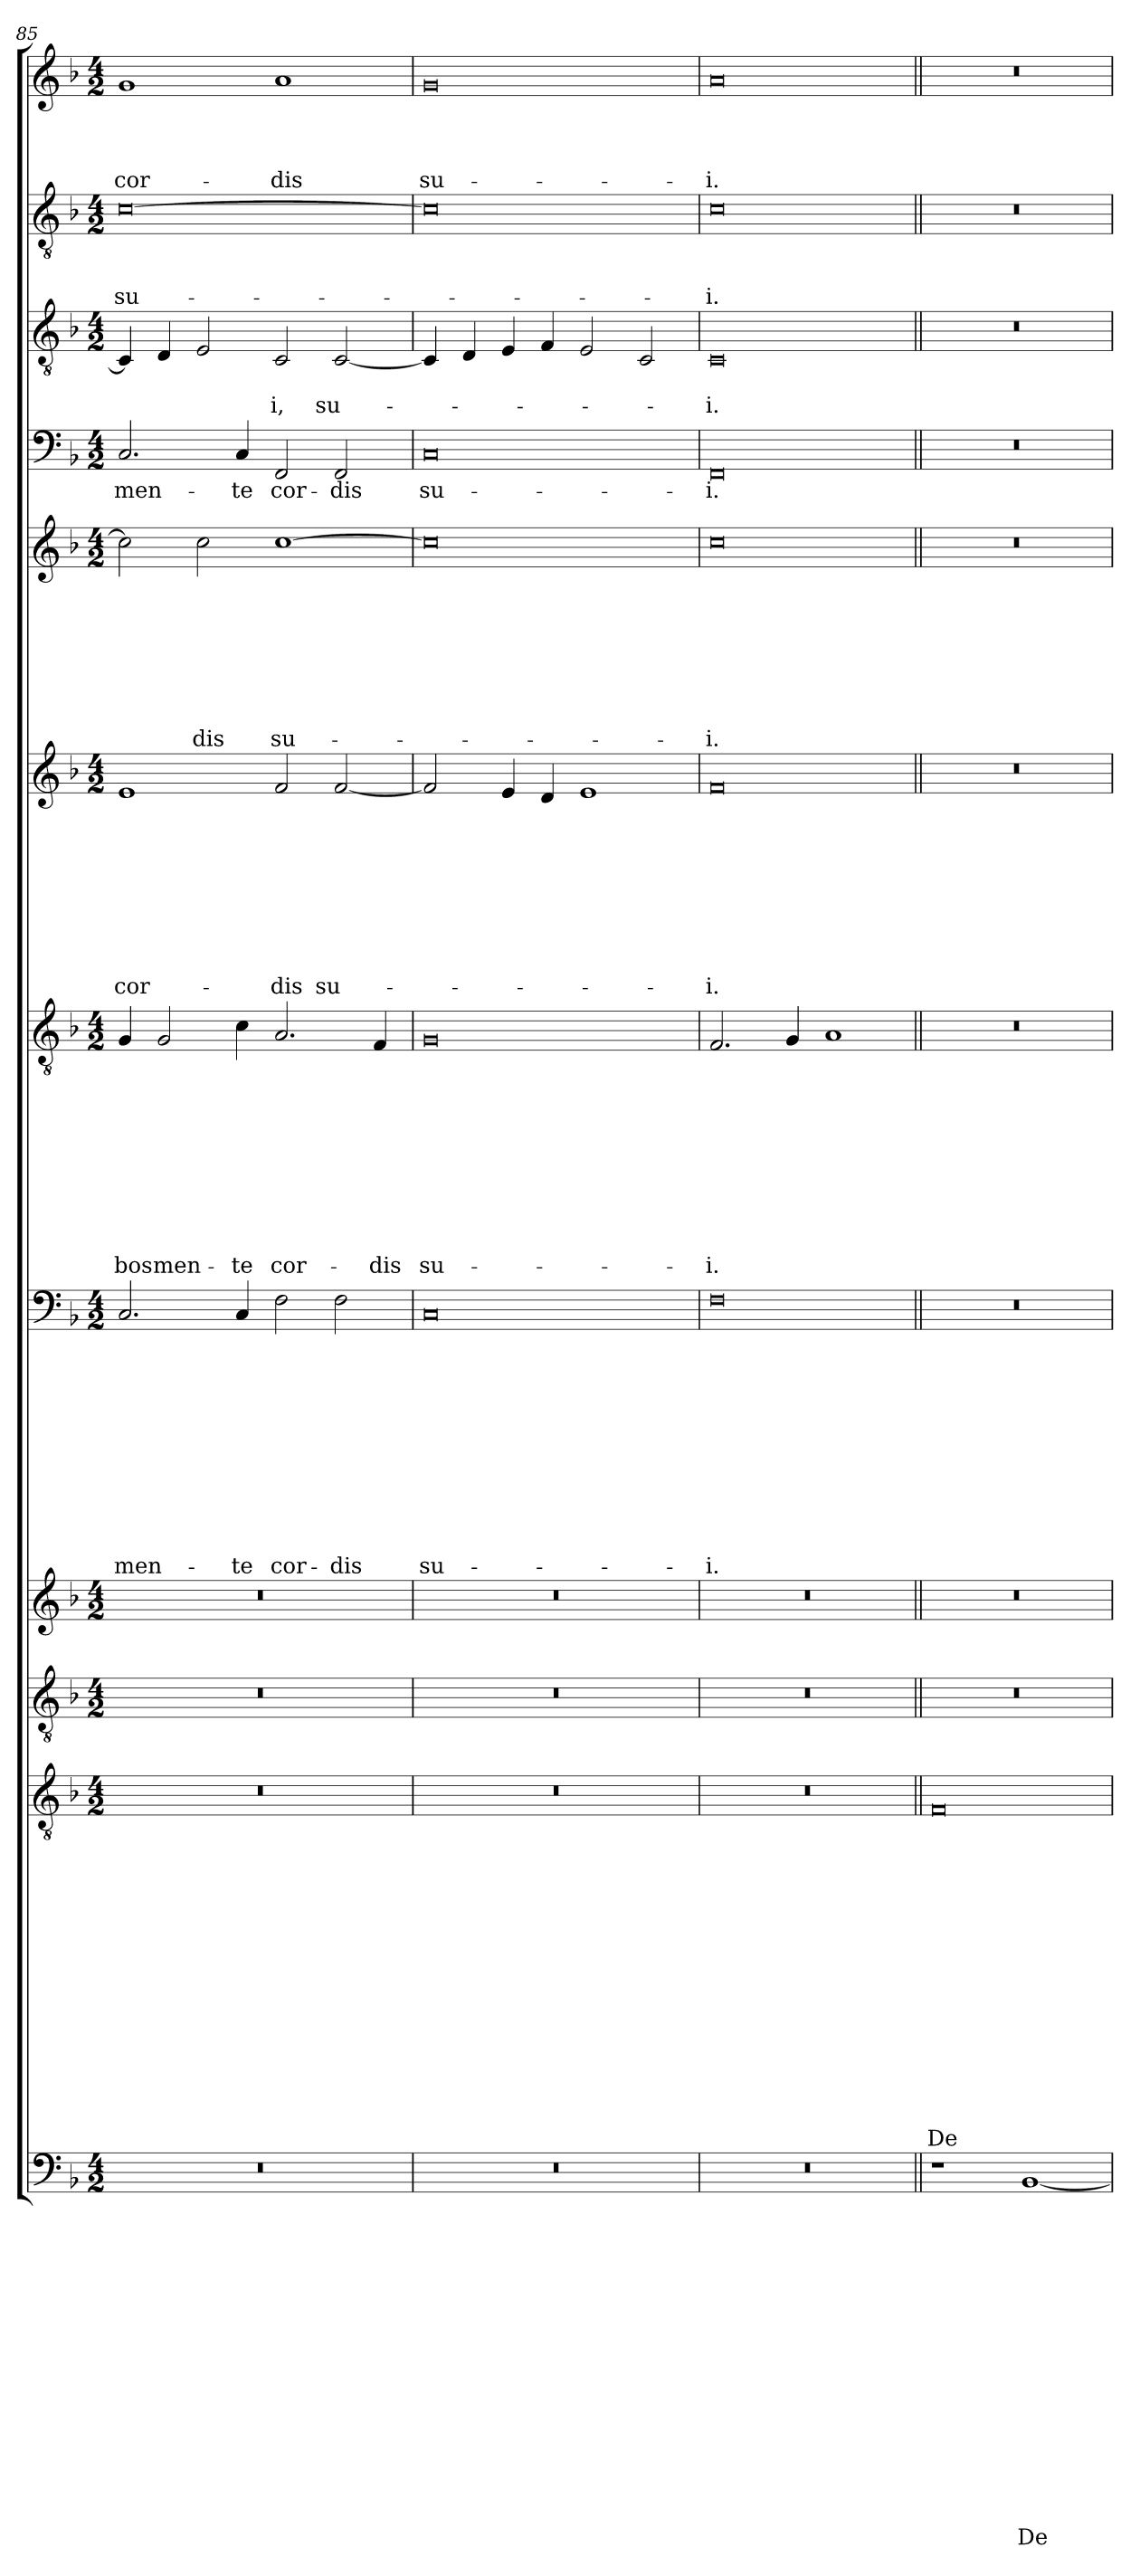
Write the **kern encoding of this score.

**kern	**text	**text	**text	**text	**text	**text	**text	**text	**text	**text	**text	**text	**text	**text	**text	**text	**kern	**text	**text	**text	**text	**text	**text	**text	**text	**text	**text	**text	**text	**text	**text	**text	**kern	**kern	**kern	**text	**text	**text	**text	**text	**text	**text	**text	**text	**text	**text	**kern	**text	**text	**text	**text	**text	**text	**text	**text	**text	**text	**kern	**text	**text	**text	**text	**text	**text	**text	**text	**text	**kern	**text	**text	**text	**text	**text	**text	**text	**text	**kern	**text	**kern	**text	**text	**kern	**text	**text	**text	**kern	**text	**text	**text	**text
*part12	*part12	*part12	*part12	*part12	*part12	*part12	*part12	*part12	*part12	*part12	*part12	*part12	*part12	*part12	*part12	*part12	*part11	*part11	*part11	*part11	*part11	*part11	*part11	*part11	*part11	*part11	*part11	*part11	*part11	*part11	*part11	*part11	*part10	*part9	*part8	*part8	*part8	*part8	*part8	*part8	*part8	*part8	*part8	*part8	*part8	*part8	*part7	*part7	*part7	*part7	*part7	*part7	*part7	*part7	*part7	*part7	*part7	*part6	*part6	*part6	*part6	*part6	*part6	*part6	*part6	*part6	*part6	*part5	*part5	*part5	*part5	*part5	*part5	*part5	*part5	*part5	*part4	*part4	*part3	*part3	*part3	*part2	*part2	*part2	*part2	*part1	*part1	*part1	*part1	*part1
*staff12	*staff12	*staff12	*staff12	*staff12	*staff12	*staff12	*staff12	*staff12	*staff12	*staff12	*staff12	*staff12	*staff12	*staff12	*staff12	*staff12	*staff11	*staff11	*staff11	*staff11	*staff11	*staff11	*staff11	*staff11	*staff11	*staff11	*staff11	*staff11	*staff11	*staff11	*staff11	*staff11	*staff10	*staff9	*staff8	*staff8	*staff8	*staff8	*staff8	*staff8	*staff8	*staff8	*staff8	*staff8	*staff8	*staff8	*staff7	*staff7	*staff7	*staff7	*staff7	*staff7	*staff7	*staff7	*staff7	*staff7	*staff7	*staff6	*staff6	*staff6	*staff6	*staff6	*staff6	*staff6	*staff6	*staff6	*staff6	*staff5	*staff5	*staff5	*staff5	*staff5	*staff5	*staff5	*staff5	*staff5	*staff4	*staff4	*staff3	*staff3	*staff3	*staff2	*staff2	*staff2	*staff2	*staff1	*staff1	*staff1	*staff1	*staff1
*clefF4	*	*	*	*	*	*	*	*	*	*	*	*	*	*	*	*	*clefGv2	*	*	*	*	*	*	*	*	*	*	*	*	*	*	*	*clefGv2	*clefG2	*clefF4	*	*	*	*	*	*	*	*	*	*	*	*clefGv2	*	*	*	*	*	*	*	*	*	*	*clefG2	*	*	*	*	*	*	*	*	*	*clefG2	*	*	*	*	*	*	*	*	*clefF4	*	*clefGv2	*	*	*clefGv2	*	*	*	*clefG2	*	*	*	*
*k[b-]	*	*	*	*	*	*	*	*	*	*	*	*	*	*	*	*	*k[b-]	*	*	*	*	*	*	*	*	*	*	*	*	*	*	*	*k[b-]	*k[b-]	*k[b-]	*	*	*	*	*	*	*	*	*	*	*	*k[b-]	*	*	*	*	*	*	*	*	*	*	*k[b-]	*	*	*	*	*	*	*	*	*	*k[b-]	*	*	*	*	*	*	*	*	*k[b-]	*	*k[b-]	*	*	*k[b-]	*	*	*	*k[b-]	*	*	*	*
*F:	*	*	*	*	*	*	*	*	*	*	*	*	*	*	*	*	*F:	*	*	*	*	*	*	*	*	*	*	*	*	*	*	*	*F:	*F:	*F:	*	*	*	*	*	*	*	*	*	*	*	*F:	*	*	*	*	*	*	*	*	*	*	*F:	*	*	*	*	*	*	*	*	*	*F:	*	*	*	*	*	*	*	*	*F:	*	*F:	*	*	*F:	*	*	*	*F:	*	*	*	*
*M4/2	*	*	*	*	*	*	*	*	*	*	*	*	*	*	*	*	*M4/2	*	*	*	*	*	*	*	*	*	*	*	*	*	*	*	*M4/2	*M4/2	*M4/2	*	*	*	*	*	*	*	*	*	*	*	*M4/2	*	*	*	*	*	*	*	*	*	*	*M4/2	*	*	*	*	*	*	*	*	*	*M4/2	*	*	*	*	*	*	*	*	*M4/2	*	*M4/2	*	*	*M4/2	*	*	*	*M4/2	*	*	*	*
=85	=85	=85	=85	=85	=85	=85	=85	=85	=85	=85	=85	=85	=85	=85	=85	=85	=85	=85	=85	=85	=85	=85	=85	=85	=85	=85	=85	=85	=85	=85	=85	=85	=85	=85	=85	=85	=85	=85	=85	=85	=85	=85	=85	=85	=85	=85	=85	=85	=85	=85	=85	=85	=85	=85	=85	=85	=85	=85	=85	=85	=85	=85	=85	=85	=85	=85	=85	=85	=85	=85	=85	=85	=85	=85	=85	=85	=85	=85	=85	=85	=85	=85	=85	=85	=85	=85	=85	=85	=85	=85
!	!	!	!	!	!	!	!	!	!	!	!	!	!	!	!	!	!	!	!	!	!	!	!	!	!	!	!	!	!	!	!	!	!	!	!	!	!	!	!	!	!	!	!	!	!	!LO:LY:b	!	!	!	!	!	!	!	!	!	!	!LO:LY:b	!	!	!	!	!	!	!	!	!	!LO:LY:b	!	!	!	!	!	!	!	!	!	!	!LO:LY:b	!	!	!	!	!	!	!LO:LY:b	!	!	!	!	!LO:LY:b
0r	.	.	.	.	.	.	.	.	.	.	.	.	.	.	.	.	0r	.	.	.	.	.	.	.	.	.	.	.	.	.	.	.	0r	0r	2.C/	.	.	.	.	.	.	.	.	.	.	men-	4G/	.	.	.	.	.	.	.	.	.	-bos	1e	.	.	.	.	.	.	.	.	cor-	2cc\]	.	.	.	.	.	.	.	.	2.C/	men-	4C/]	.	.	[0c	.	.	su-	1g	.	.	.	cor-
!	!	!	!	!	!	!	!	!	!	!	!	!	!	!	!	!	!	!	!	!	!	!	!	!	!	!	!	!	!	!	!	!	!	!	!	!	!	!	!	!	!	!	!	!	!	!	!	!	!	!	!	!	!	!	!	!	!LO:LY:b	!	!	!	!	!	!	!	!	!	!	!	!	!	!	!	!	!	!	!	!	!	!	!	!	!	!	!	!	!	!	!	!	!
.	.	.	.	.	.	.	.	.	.	.	.	.	.	.	.	.	.	.	.	.	.	.	.	.	.	.	.	.	.	.	.	.	.	.	.	.	.	.	.	.	.	.	.	.	.	.	2G/	.	.	.	.	.	.	.	.	.	men-	.	.	.	.	.	.	.	.	.	.	.	.	.	.	.	.	.	.	.	.	.	4D/	.	.	.	.	.	.	.	.	.	.	.
!	!	!	!	!	!	!	!	!	!	!	!	!	!	!	!	!	!	!	!	!	!	!	!	!	!	!	!	!	!	!	!	!	!	!	!	!	!	!	!	!	!	!	!	!	!	!	!	!	!	!	!	!	!	!	!	!	!	!	!	!	!	!	!	!	!	!	!	!	!	!	!	!	!	!	!	!LO:LY:b	!	!	!	!	!	!	!	!	!	!	!	!	!	!
.	.	.	.	.	.	.	.	.	.	.	.	.	.	.	.	.	.	.	.	.	.	.	.	.	.	.	.	.	.	.	.	.	.	.	.	.	.	.	.	.	.	.	.	.	.	.	.	.	.	.	.	.	.	.	.	.	.	.	.	.	.	.	.	.	.	.	.	2cc\	.	.	.	.	.	.	.	-dis	.	.	2E/	.	.	.	.	.	.	.	.	.	.	.
!	!	!	!	!	!	!	!	!	!	!	!	!	!	!	!	!	!	!	!	!	!	!	!	!	!	!	!	!	!	!	!	!	!	!	!	!	!	!	!	!	!	!	!	!	!	!LO:LY:b	!	!	!	!	!	!	!	!	!	!	!LO:LY:b	!	!	!	!	!	!	!	!	!	!	!	!	!	!	!	!	!	!	!	!	!LO:LY:b	!	!	!	!	!	!	!	!	!	!	!	!
.	.	.	.	.	.	.	.	.	.	.	.	.	.	.	.	.	.	.	.	.	.	.	.	.	.	.	.	.	.	.	.	.	.	.	4C/	.	.	.	.	.	.	.	.	.	.	-te	4c\	.	.	.	.	.	.	.	.	.	-te	.	.	.	.	.	.	.	.	.	.	.	.	.	.	.	.	.	.	.	4C/	-te	.	.	.	.	.	.	.	.	.	.	.	.
!	!	!	!	!	!	!	!	!	!	!	!	!	!	!	!	!	!	!	!	!	!	!	!	!	!	!	!	!	!	!	!	!	!	!	!	!	!	!	!	!	!	!	!	!	!	!LO:LY:b	!	!	!	!	!	!	!	!	!	!	!LO:LY:b	!	!	!	!	!	!	!	!	!	!LO:LY:b	!	!	!	!	!	!	!	!	!LO:LY:b	!	!LO:LY:b	!	!	!LO:LY:b	!	!	!	!	!	!	!	!	!LO:LY:b
.	.	.	.	.	.	.	.	.	.	.	.	.	.	.	.	.	.	.	.	.	.	.	.	.	.	.	.	.	.	.	.	.	.	.	2F\	.	.	.	.	.	.	.	.	.	.	cor-	2.A/	.	.	.	.	.	.	.	.	.	cor-	2f/	.	.	.	.	.	.	.	.	-dis	[1cc	.	.	.	.	.	.	.	su-	2FF/	cor-	2C/	.	-i,	.	.	.	.	1a	.	.	.	-dis
!	!	!	!	!	!	!	!	!	!	!	!	!	!	!	!	!	!	!	!	!	!	!	!	!	!	!	!	!	!	!	!	!	!	!	!	!	!	!	!	!	!	!	!	!	!	!LO:LY:b	!	!	!	!	!	!	!	!	!	!	!	!	!	!	!	!	!	!	!	!	!LO:LY:b	!	!	!	!	!	!	!	!	!	!	!LO:LY:b	!	!	!LO:LY:b	!	!	!	!	!	!	!	!	!
.	.	.	.	.	.	.	.	.	.	.	.	.	.	.	.	.	.	.	.	.	.	.	.	.	.	.	.	.	.	.	.	.	.	.	2F\	.	.	.	.	.	.	.	.	.	.	-dis	.	.	.	.	.	.	.	.	.	.	.	[2f/	.	.	.	.	.	.	.	.	su-	.	.	.	.	.	.	.	.	.	2FF/	-dis	[2C/	.	su-	.	.	.	.	.	.	.	.	.
!	!	!	!	!	!	!	!	!	!	!	!	!	!	!	!	!	!	!	!	!	!	!	!	!	!	!	!	!	!	!	!	!	!	!	!	!	!	!	!	!	!	!	!	!	!	!	!	!	!	!	!	!	!	!	!	!	!LO:LY:b	!	!	!	!	!	!	!	!	!	!	!	!	!	!	!	!	!	!	!	!	!	!	!	!	!	!	!	!	!	!	!	!	!
.	.	.	.	.	.	.	.	.	.	.	.	.	.	.	.	.	.	.	.	.	.	.	.	.	.	.	.	.	.	.	.	.	.	.	.	.	.	.	.	.	.	.	.	.	.	.	4F/	.	.	.	.	.	.	.	.	.	-dis	.	.	.	.	.	.	.	.	.	.	.	.	.	.	.	.	.	.	.	.	.	.	.	.	.	.	.	.	.	.	.	.	.
=86	=86	=86	=86	=86	=86	=86	=86	=86	=86	=86	=86	=86	=86	=86	=86	=86	=86	=86	=86	=86	=86	=86	=86	=86	=86	=86	=86	=86	=86	=86	=86	=86	=86	=86	=86	=86	=86	=86	=86	=86	=86	=86	=86	=86	=86	=86	=86	=86	=86	=86	=86	=86	=86	=86	=86	=86	=86	=86	=86	=86	=86	=86	=86	=86	=86	=86	=86	=86	=86	=86	=86	=86	=86	=86	=86	=86	=86	=86	=86	=86	=86	=86	=86	=86	=86	=86	=86	=86	=86	=86
!	!	!	!	!	!	!	!	!	!	!	!	!	!	!	!	!	!	!	!	!	!	!	!	!	!	!	!	!	!	!	!	!	!	!	!	!	!	!	!	!	!	!	!	!	!	!LO:LY:b	!	!	!	!	!	!	!	!	!	!	!LO:LY:b	!	!	!	!	!	!	!	!	!	!	!	!	!	!	!	!	!	!	!	!	!LO:LY:b	!	!	!	!	!	!	!	!	!	!	!	!LO:LY:b
0r	.	.	.	.	.	.	.	.	.	.	.	.	.	.	.	.	0r	.	.	.	.	.	.	.	.	.	.	.	.	.	.	.	0r	0r	0C	.	.	.	.	.	.	.	.	.	.	su-	0G	.	.	.	.	.	.	.	.	.	su-	2f/]	.	.	.	.	.	.	.	.	.	0cc]	.	.	.	.	.	.	.	.	0C	su-	4C/]	.	.	0c]	.	.	.	0g	.	.	.	su-
.	.	.	.	.	.	.	.	.	.	.	.	.	.	.	.	.	.	.	.	.	.	.	.	.	.	.	.	.	.	.	.	.	.	.	.	.	.	.	.	.	.	.	.	.	.	.	.	.	.	.	.	.	.	.	.	.	.	.	.	.	.	.	.	.	.	.	.	.	.	.	.	.	.	.	.	.	.	.	4D/	.	.	.	.	.	.	.	.	.	.	.
.	.	.	.	.	.	.	.	.	.	.	.	.	.	.	.	.	.	.	.	.	.	.	.	.	.	.	.	.	.	.	.	.	.	.	.	.	.	.	.	.	.	.	.	.	.	.	.	.	.	.	.	.	.	.	.	.	.	4e/	.	.	.	.	.	.	.	.	.	.	.	.	.	.	.	.	.	.	.	.	4E/	.	.	.	.	.	.	.	.	.	.	.
.	.	.	.	.	.	.	.	.	.	.	.	.	.	.	.	.	.	.	.	.	.	.	.	.	.	.	.	.	.	.	.	.	.	.	.	.	.	.	.	.	.	.	.	.	.	.	.	.	.	.	.	.	.	.	.	.	.	4d/	.	.	.	.	.	.	.	.	.	.	.	.	.	.	.	.	.	.	.	.	4F/	.	.	.	.	.	.	.	.	.	.	.
.	.	.	.	.	.	.	.	.	.	.	.	.	.	.	.	.	.	.	.	.	.	.	.	.	.	.	.	.	.	.	.	.	.	.	.	.	.	.	.	.	.	.	.	.	.	.	.	.	.	.	.	.	.	.	.	.	.	1e	.	.	.	.	.	.	.	.	.	.	.	.	.	.	.	.	.	.	.	.	2E/	.	.	.	.	.	.	.	.	.	.	.
.	.	.	.	.	.	.	.	.	.	.	.	.	.	.	.	.	.	.	.	.	.	.	.	.	.	.	.	.	.	.	.	.	.	.	.	.	.	.	.	.	.	.	.	.	.	.	.	.	.	.	.	.	.	.	.	.	.	.	.	.	.	.	.	.	.	.	.	.	.	.	.	.	.	.	.	.	.	.	2C/	.	.	.	.	.	.	.	.	.	.	.
=87	=87	=87	=87	=87	=87	=87	=87	=87	=87	=87	=87	=87	=87	=87	=87	=87	=87	=87	=87	=87	=87	=87	=87	=87	=87	=87	=87	=87	=87	=87	=87	=87	=87	=87	=87	=87	=87	=87	=87	=87	=87	=87	=87	=87	=87	=87	=87	=87	=87	=87	=87	=87	=87	=87	=87	=87	=87	=87	=87	=87	=87	=87	=87	=87	=87	=87	=87	=87	=87	=87	=87	=87	=87	=87	=87	=87	=87	=87	=87	=87	=87	=87	=87	=87	=87	=87	=87	=87	=87	=87
!	!	!	!	!	!	!	!	!	!	!	!	!	!	!	!	!	!	!	!	!	!	!	!	!	!	!	!	!	!	!	!	!	!	!	!	!	!	!	!	!	!	!	!	!	!	!LO:LY:b	!	!	!	!	!	!	!	!	!	!	!LO:LY:b	!	!	!	!	!	!	!	!	!	!LO:LY:b	!	!	!	!	!	!	!	!	!LO:LY:b	!	!LO:LY:b	!	!	!LO:LY:b	!	!	!	!LO:LY:b	!	!	!	!	!LO:LY:b
0r	.	.	.	.	.	.	.	.	.	.	.	.	.	.	.	.	0r	.	.	.	.	.	.	.	.	.	.	.	.	.	.	.	0r	0r	0F	.	.	.	.	.	.	.	.	.	.	-i.	2.F/	.	.	.	.	.	.	.	.	.	-i.	0f	.	.	.	.	.	.	.	.	-i.	0cc	.	.	.	.	.	.	.	-i.	0FF	-i.	0C	.	-i.	0c	.	.	-i.	0a	.	.	.	-i.
.	.	.	.	.	.	.	.	.	.	.	.	.	.	.	.	.	.	.	.	.	.	.	.	.	.	.	.	.	.	.	.	.	.	.	.	.	.	.	.	.	.	.	.	.	.	.	4G/	.	.	.	.	.	.	.	.	.	.	.	.	.	.	.	.	.	.	.	.	.	.	.	.	.	.	.	.	.	.	.	.	.	.	.	.	.	.	.	.	.	.	.
.	.	.	.	.	.	.	.	.	.	.	.	.	.	.	.	.	.	.	.	.	.	.	.	.	.	.	.	.	.	.	.	.	.	.	.	.	.	.	.	.	.	.	.	.	.	.	1A	.	.	.	.	.	.	.	.	.	.	.	.	.	.	.	.	.	.	.	.	.	.	.	.	.	.	.	.	.	.	.	.	.	.	.	.	.	.	.	.	.	.	.
=88||	=88||	=88||	=88||	=88||	=88||	=88||	=88||	=88||	=88||	=88||	=88||	=88||	=88||	=88||	=88||	=88||	=88||	=88||	=88||	=88||	=88||	=88||	=88||	=88||	=88||	=88||	=88||	=88||	=88||	=88||	=88||	=88||	=88||	=88||	=88||	=88||	=88||	=88||	=88||	=88||	=88||	=88||	=88||	=88||	=88||	=88||	=88||	=88||	=88||	=88||	=88||	=88||	=88||	=88||	=88||	=88||	=88||	=88||	=88||	=88||	=88||	=88||	=88||	=88||	=88||	=88||	=88||	=88||	=88||	=88||	=88||	=88||	=88||	=88||	=88||	=88||	=88||	=88||	=88||	=88||	=88||	=88||	=88||	=88||	=88||	=88||	=88||	=88||	=88||	=88||
!	!	!	!	!	!	!	!	!	!	!	!	!	!	!	!	!	!	!	!	!	!	!	!	!	!	!	!	!	!	!	!	!LO:LY:b	!	!	!	!	!	!	!	!	!	!	!	!	!	!	!	!	!	!	!	!	!	!	!	!	!	!	!	!	!	!	!	!	!	!	!	!	!	!	!	!	!	!	!	!	!	!	!	!	!	!	!	!	!	!	!	!	!	!
1r	.	.	.	.	.	.	.	.	.	.	.	.	.	.	.	.	0F	.	.	.	.	.	.	.	.	.	.	.	.	.	.	De-	0r	0r	0r	.	.	.	.	.	.	.	.	.	.	.	0r	.	.	.	.	.	.	.	.	.	.	0r	.	.	.	.	.	.	.	.	.	0r	.	.	.	.	.	.	.	.	0r	.	0r	.	.	0r	.	.	.	0r	.	.	.	.
!	!	!	!	!	!	!	!	!	!	!	!	!	!	!	!	!LO:LY:b	!	!	!	!	!	!	!	!	!	!	!	!	!	!	!	!	!	!	!	!	!	!	!	!	!	!	!	!	!	!	!	!	!	!	!	!	!	!	!	!	!	!	!	!	!	!	!	!	!	!	!	!	!	!	!	!	!	!	!	!	!	!	!	!	!	!	!	!	!	!	!	!	!	!
[1BB-	.	.	.	.	.	.	.	.	.	.	.	.	.	.	.	De-	.	.	.	.	.	.	.	.	.	.	.	.	.	.	.	.	.	.	.	.	.	.	.	.	.	.	.	.	.	.	.	.	.	.	.	.	.	.	.	.	.	.	.	.	.	.	.	.	.	.	.	.	.	.	.	.	.	.	.	.	.	.	.	.	.	.	.	.	.	.	.	.	.	.
=	=	=	=	=	=	=	=	=	=	=	=	=	=	=	=	=	=	=	=	=	=	=	=	=	=	=	=	=	=	=	=	=	=	=	=	=	=	=	=	=	=	=	=	=	=	=	=	=	=	=	=	=	=	=	=	=	=	=	=	=	=	=	=	=	=	=	=	=	=	=	=	=	=	=	=	=	=	=	=	=	=	=	=	=	=	=	=	=	=	=
*-	*-	*-	*-	*-	*-	*-	*-	*-	*-	*-	*-	*-	*-	*-	*-	*-	*-	*-	*-	*-	*-	*-	*-	*-	*-	*-	*-	*-	*-	*-	*-	*-	*-	*-	*-	*-	*-	*-	*-	*-	*-	*-	*-	*-	*-	*-	*-	*-	*-	*-	*-	*-	*-	*-	*-	*-	*-	*-	*-	*-	*-	*-	*-	*-	*-	*-	*-	*-	*-	*-	*-	*-	*-	*-	*-	*-	*-	*-	*-	*-	*-	*-	*-	*-	*-	*-	*-	*-	*-	*-
